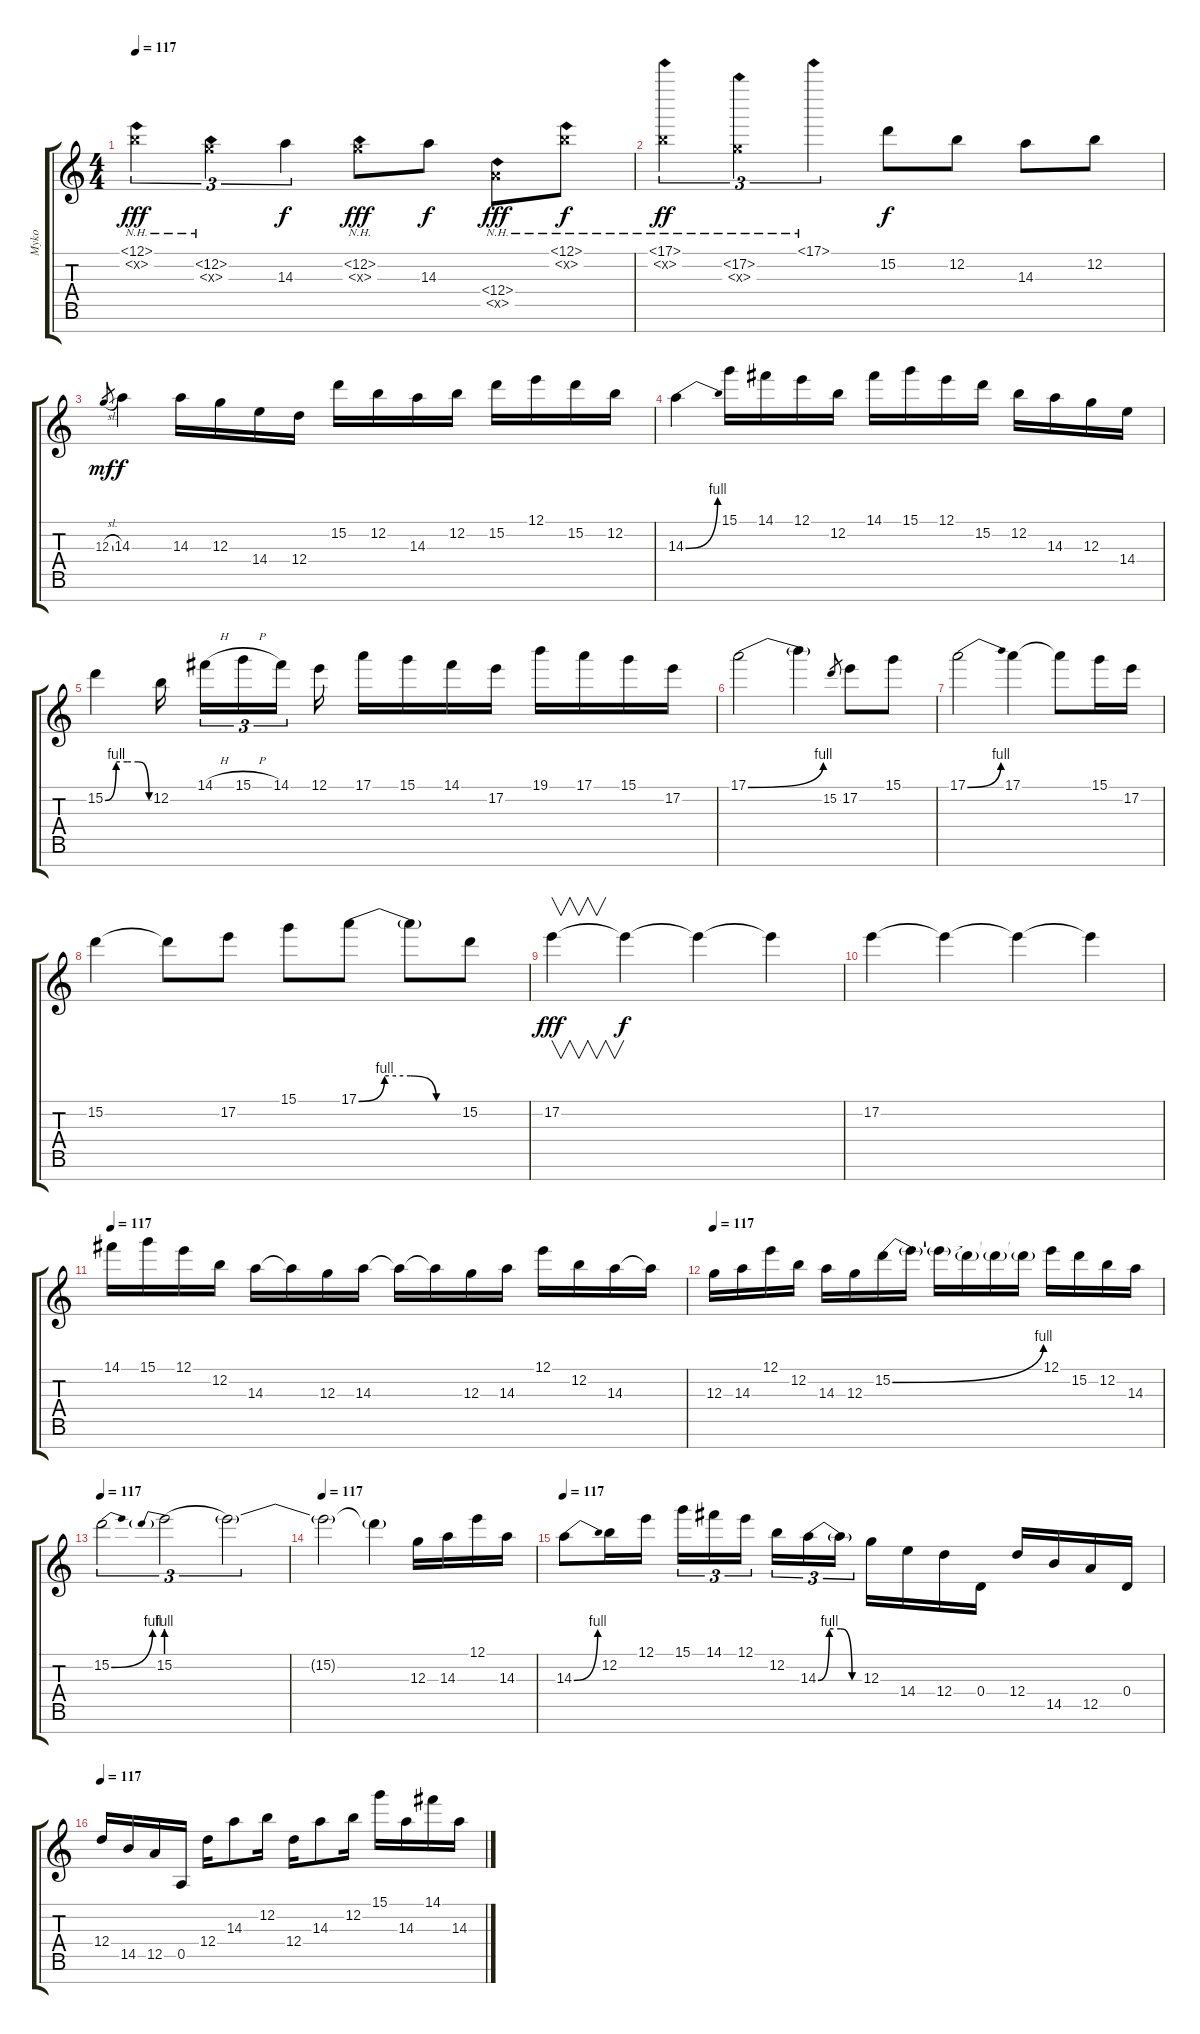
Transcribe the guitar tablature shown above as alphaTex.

\track ("Myko" "Myko") {instrument overdrivenguitar}
\staff {score tabs}
\tuning (E4 B3 G3 D3 A2 E2 B1) {hide}
\ts (4 4)
\tempo 117
\clef g2
\ks c
(12.1{nh} 0.2{nh x}).4{tu (3 2) dy fff} (12.2{nh} 0.3{nh x}).4{tu (3 2)} 14.3.4{tu (3 2) dy f} (12.2{nh} 0.3{nh x}).8{dy fff} 14.3.8{dy f} (12.4{nh} 0.5{nh x}).8{dy fff} (12.1{nh} 0.2{nh x}).8{dy f} |
(17.1{nh} 0.2{nh x}).4{tu (3 2) dy ff} (17.2{nh} 0.3{nh x}).4{tu (3 2)} 17.1{nh}.4{tu (3 2)} 15.2.8{dy f} 12.2.8 14.3.8 12.2.8 |
12.3{sl}.8{gr dy mf} 14.3.4{dy f} 14.3.16 12.3.16 14.4.16 12.4.16 15.2.16 12.2.16 14.3.16 12.2.16 15.2.16 12.1.16 15.2.16 12.2.16 |
14.3{be (bend 0 0 60 4)}.4 15.1.16 14.1.16 12.1.16 12.2.16 14.1.16 15.1.16 12.1.16 15.2.16 12.2.16 14.3.16 12.3.16 14.4.16 |
15.2{be (custom 0 0 15 4 30 4 45 4 60 0)}.4 12.2.16 14.1{h}.16{tu (3 2)} 15.1{h}.16{tu (3 2)} 14.1.16{tu (3 2)} 12.1.16 17.1.16 15.1.16 14.1.16 17.2.16 19.1.16 17.1.16 15.1.16 17.2.16 |
17.1{be (bend 0 0 60 4)}.2 17.1{t}.4 15.2.8{gr} 17.2.8 15.1.8 |
17.1{be (bend 0 0 60 4)}.2 17.1.4 17.1{t}.8 15.1.16 17.2.16 |
15.2.4 15.2{t}.8 17.2.8 15.1.8 17.1{be (custom 0 0 15 4 30 4 45 0 60 0)}.8 17.1{t}.8 15.2.8 |
17.2.4{v dy fff volume 5} 17.2{t}.4{dy f} 17.2{t}.4 17.2{t}.4 |
17.2.4{volume 16 instrument guitarharmonics} 17.2{t}.4 17.2{t}.4 17.2{t}.4 |
\tempo 117
14.1.16{volume 16 instrument distortionguitar} 15.1.16 12.1.16 12.2.16 14.3.16 14.3{t}.16 12.3.16 14.3.16 14.3{t}.16 14.3{t}.16 12.3.16 14.3.16 12.1.16 12.2.16 14.3.16 14.3{t}.16 |
\tempo 117
12.3.16 14.3.16 12.1.16 12.2.16 14.3.16 12.3.16 15.2{be (bend 0 0 60 4)}.16 15.2{t}.16 15.2{t}.16 15.2{t}.16 15.2{t}.16 15.2{t}.16 12.1.16 15.2.16 12.2.16 14.3.16 |
\tempo 117
15.2{be (bend 0 0 60 4)}.2{tu (3 2)} 15.2{be (prebend 0 4 60 4)}.2{tu (3 2) instrument guitarharmonics} 15.2{t}.2{tu (3 2)} |
\tempo 117
15.2{t}.2 15.2{t}.4 12.3.16{volume 16 instrument distortionguitar} 14.3.16 12.1.16 14.3.16 |
\tempo 117
14.3{be (bend 0 0 60 4)}.8{instrument guitarharmonics} 12.2.16{volume 16 instrument distortionguitar} 12.1.16 15.1.16{tu (3 2)} 14.1.16{tu (3 2)} 12.1.16{tu (3 2)} 12.2.16{tu (3 2)} 14.3{be (custom 0 0 15 4 30 4 45 0 60 0)}.16{tu (3 2) instrument guitarharmonics} 14.3{t}.16{tu (3 2)} 12.3.16{volume 16 instrument distortionguitar} 14.4.16 12.4.16 0.4.16 12.4.16 14.5.16 12.5.16 0.4.16 |
\tempo 117
12.4.16{volume 16 instrument distortionguitar} 14.5.16 12.5.16 0.5.16 12.4.16 14.3.8 12.2.16 12.4.16 14.3.8 12.2.16 15.1.16 14.3.16 14.1.16 14.3.16
